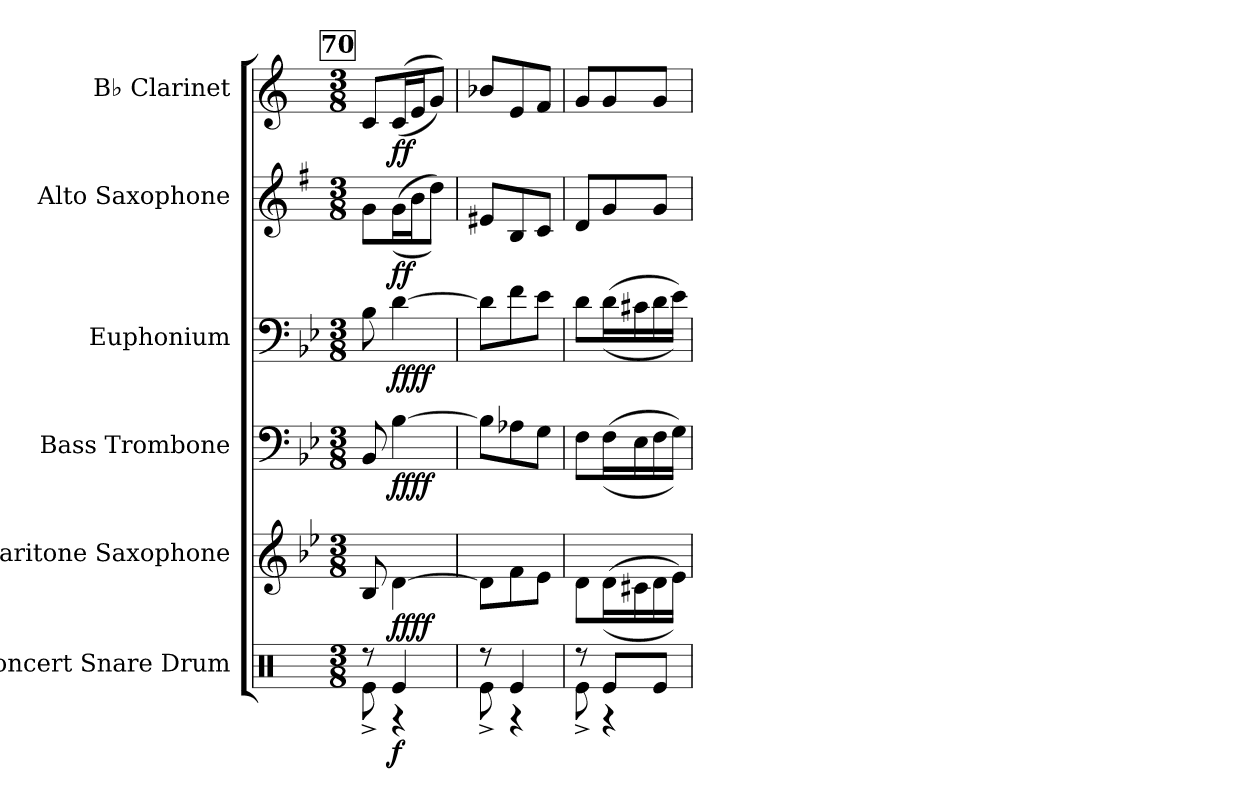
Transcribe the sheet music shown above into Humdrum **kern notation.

**kern	**dynam	**kern	**dynam	**kern	**dynam	**kern	**dynam	**kern	**dynam	**kern	**dynam
*part6	*part6	*part5	*part5	*part4	*part4	*part3	*part3	*part2	*part2	*part1	*part1
*staff6	*staff6	*staff5	*staff5	*staff4	*staff4	*staff3	*staff3	*staff2	*staff2	*staff1	*staff1
*I"Concert Snare Drum	*	*I"Baritone Saxophone	*	*I"Bass Trombone	*	*I"Euphonium	*	*I"Alto Saxophone	*	*I"B♭ Clarinet	*
*I'Con. Sn.	*	*I'Bar. Sax.	*	*I'B. Tbn.	*	*I'Euph.	*	*I'A. Sax.	*	*I'B♭ Cl.	*
*clefX	*	*clefG2	*	*clefF4	*	*clefF4	*	*clefG2	*	*clefG2	*
*	*	*ITrd12c21	*	*	*	*	*	*ITrd5c9	*	*ITrd1c2	*
*k[]	*	*k[b-e-]	*	*k[b-e-]	*	*k[b-e-]	*	*k[b-e-]	*	*k[b-e-]	*
*M3/8	*	*M3/8	*	*M3/8	*	*M3/8	*	*M3/8	*	*M3/8	*
!!LO:REH:place=s1:a:B:fs=14:t=70
=70	=70	=70	=70	=70	=70	=70	=70	=70	=70	=70	=70
*^	*	*	*	*	*	*	*	*	*	*	*
8r	8Re^\	.	8BB-/	.	8BB-/	.	8B-\	.	8B-\L	.	8B-/L	.
!	!	!LO:DY:b	!	!LO:DY:b	!	!	!	!	!	!	!	!
!	!	!	!	!LO:DY:n=1:b	!	!LO:DY:b	!	!	!	!	!	!
!	!	!	!	!	!	!LO:DY:n=1:b	!	!LO:DY:b	!	!	!	!
!	!	!	!	!	!	!	!	!LO:DY:n=1:b	!	!LO:DY:b	!	!
!	!	!	!	!	!	!	!	!	!	!LO:DY:n=1:b	!	!LO:DY:b
!	!	!	!	!	!	!	!	!	!	!	!	!LO:DY:n=1:b
4Re/	4r	f	[4D\	ff ff	[4B-\	ff ff	[4d\	ff ff	(>(>16B-\L	f f	(<(<16B-/L	f f
.	.	.	.	.	.	.	.	.	16d\J	.	16d/J	.
.	.	.	.	.	.	.	.	.	8f\J))	.	8f/J))	.
=71	=71	=71	=71	=71	=71	=71	=71	=71	=71	=71	=71	=71
8r	8Re^\	.	8D\L]	.	8B-\L]	.	8d\L]	.	8G#X/L	.	8a-X/L	.
4Re/	4r	.	8F\	.	8A-X\	.	8f\	.	8D/	.	8d/	.
.	.	.	8E-\J	.	8G\J	.	8e-\J	.	8E-/J	.	8e-/J	.
=72	=72	=72	=72	=72	=72	=72	=72	=72	=72	=72	=72	=72
8r	8Re^\	.	8D\L	.	8F\L	.	8d\L	.	8F/L	.	8f/L	.
8Re/L	4r	.	(>(>16D\L	.	(>(>16F\L	.	(>(>16d\L	.	8B-/	.	8f/	.
.	.	.	16C#X\	.	16E-\	.	16c#X\	.	.	.	.	.
8Re/J	.	.	16D\	.	16F\	.	16d\	.	8B-/J	.	8f/J	.
.	.	.	16E-\JJ))	.	16G\JJ))	.	16e-\JJ))	.	.	.	.	.
*v	*v	*	*	*	*	*	*	*	*	*	*	*
=	=	=	=	=	=	=	=	=	=	=	=
*-	*-	*-	*-	*-	*-	*-	*-	*-	*-	*-	*-
